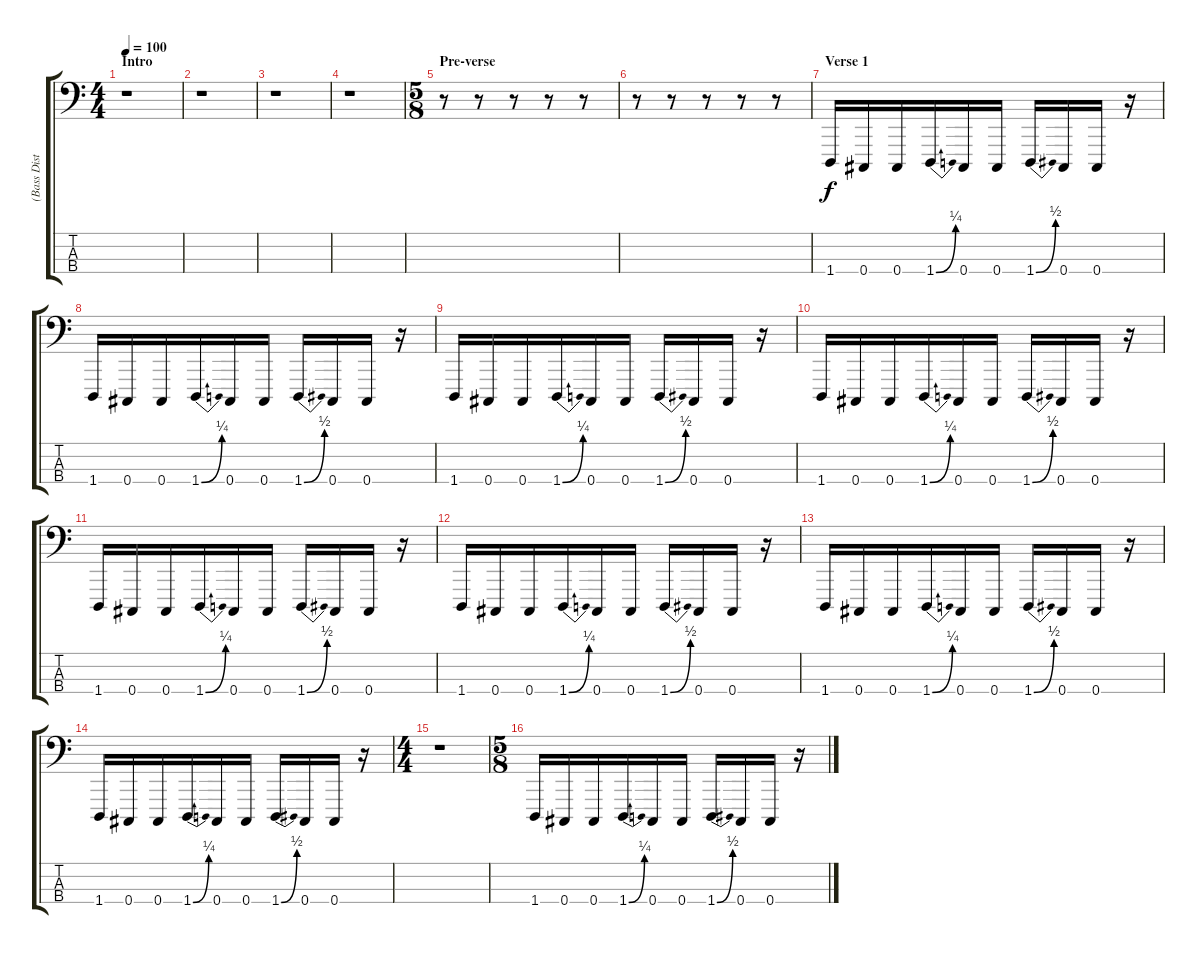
\track ("(Bass Disto)" "(Bass Dist") {instrument lead8bassandlead}
\staff {score tabs}
\tuning (Gb2 Db2 Ab1 Db1) {hide}
\ts (4 4)
\section ("" "Intro")
\tempo 100
\clef f4
\ks c
r.1{dy f instrument lead8bassandlead} |
r.1 |
r.1 |
r.1 |
\ts (5 8)
\section ("" "Pre-verse")
r.8 r.8 r.8 r.8 r.8 |
r.8 r.8 r.8 r.8 r.8 |
\section ("" "Verse 1")
1.4.16 0.4.16 0.4.16 1.4{be (bend 0 0 60 1)}.16 0.4.16 0.4.16 1.4{be (bend 0 0 60 2)}.16 0.4.16 0.4.16 r.16 |
1.4.16 0.4.16 0.4.16 1.4{be (bend 0 0 60 1)}.16 0.4.16 0.4.16 1.4{be (bend 0 0 60 2)}.16 0.4.16 0.4.16 r.16 |
1.4.16 0.4.16 0.4.16 1.4{be (bend 0 0 60 1)}.16 0.4.16 0.4.16 1.4{be (bend 0 0 60 2)}.16 0.4.16 0.4.16 r.16 |
1.4.16 0.4.16 0.4.16 1.4{be (bend 0 0 60 1)}.16 0.4.16 0.4.16 1.4{be (bend 0 0 60 2)}.16 0.4.16 0.4.16 r.16 |
1.4.16 0.4.16 0.4.16 1.4{be (bend 0 0 60 1)}.16 0.4.16 0.4.16 1.4{be (bend 0 0 60 2)}.16 0.4.16 0.4.16 r.16 |
1.4.16 0.4.16 0.4.16 1.4{be (bend 0 0 60 1)}.16 0.4.16 0.4.16 1.4{be (bend 0 0 60 2)}.16 0.4.16 0.4.16 r.16 |
1.4.16 0.4.16 0.4.16 1.4{be (bend 0 0 60 1)}.16 0.4.16 0.4.16 1.4{be (bend 0 0 60 2)}.16 0.4.16 0.4.16 r.16 |
1.4.16 0.4.16 0.4.16 1.4{be (bend 0 0 60 1)}.16 0.4.16 0.4.16 1.4{be (bend 0 0 60 2)}.16 0.4.16 0.4.16 r.16 |
\ts (4 4)
r.1 |
\ts (5 8)
1.4.16 0.4.16 0.4.16 1.4{be (bend 0 0 60 1)}.16 0.4.16 0.4.16 1.4{be (bend 0 0 60 2)}.16 0.4.16 0.4.16 r.16
